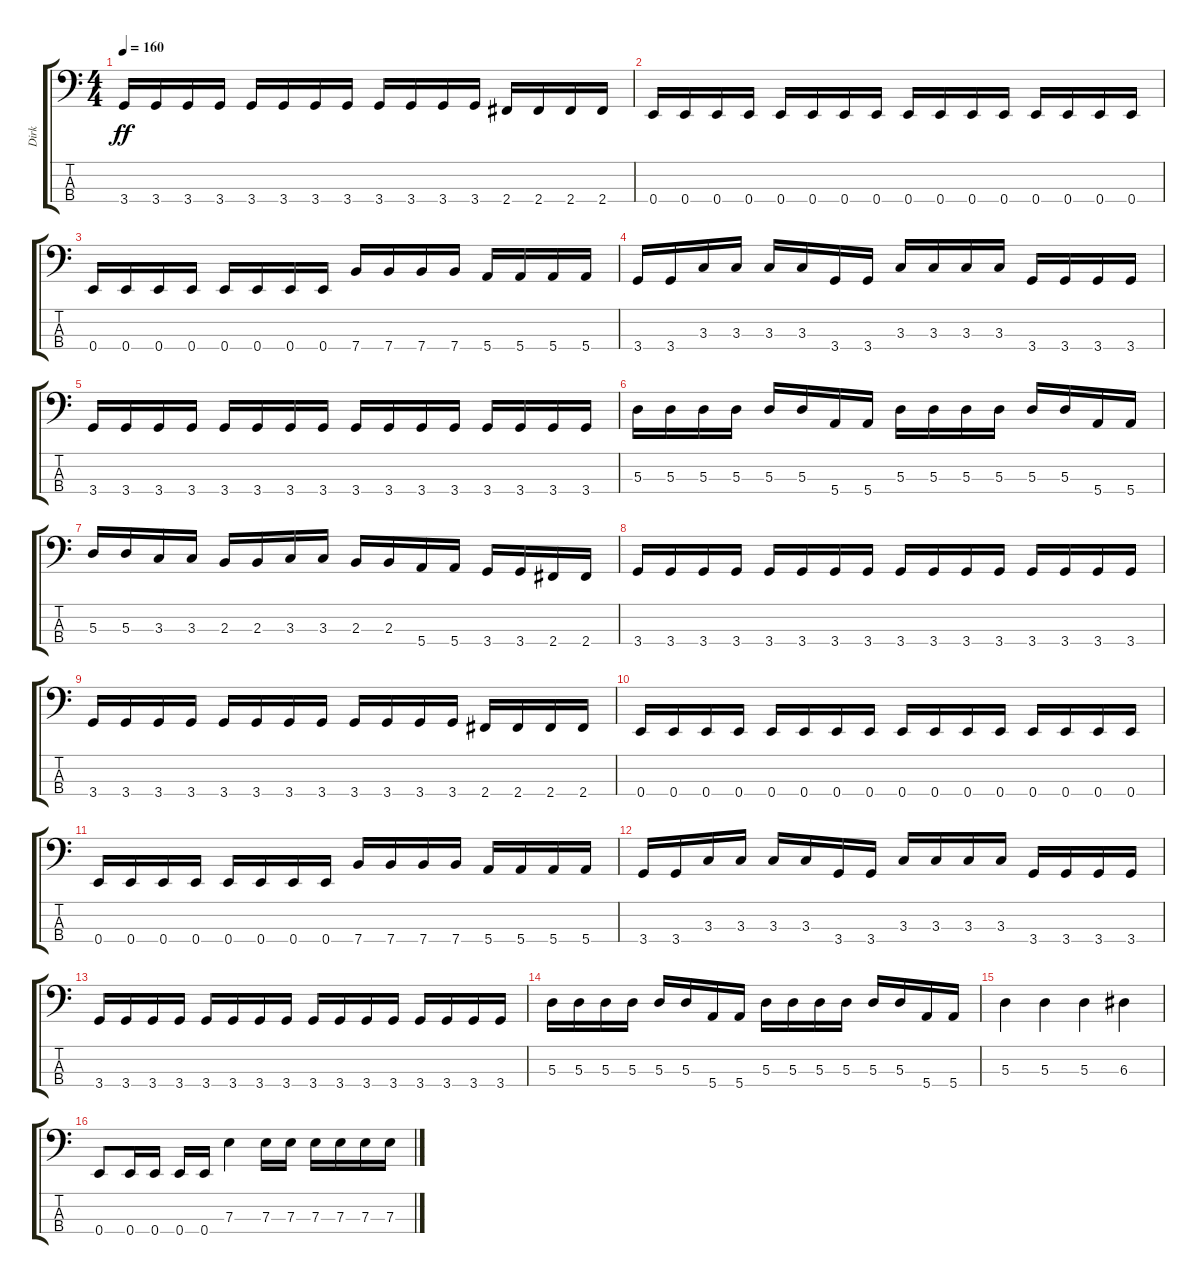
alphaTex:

\track ("Dirk" "Dirk") {instrument electricbasspick}
\staff {score tabs}
\tuning (G2 D2 A1 E1) {hide}
\ts (4 4)
\tempo 160
\clef f4
\ks c
3.4.16{dy ff} 3.4.16 3.4.16 3.4.16 3.4.16 3.4.16 3.4.16 3.4.16 3.4.16 3.4.16 3.4.16 3.4.16 2.4.16 2.4.16 2.4.16 2.4.16 |
0.4.16 0.4.16 0.4.16 0.4.16 0.4.16 0.4.16 0.4.16 0.4.16 0.4.16 0.4.16 0.4.16 0.4.16 0.4.16 0.4.16 0.4.16 0.4.16 |
0.4.16 0.4.16 0.4.16 0.4.16 0.4.16 0.4.16 0.4.16 0.4.16 7.4.16 7.4.16 7.4.16 7.4.16 5.4.16 5.4.16 5.4.16 5.4.16 |
3.4.16 3.4.16 3.3.16 3.3.16 3.3.16 3.3.16 3.4.16 3.4.16 3.3.16 3.3.16 3.3.16 3.3.16 3.4.16 3.4.16 3.4.16 3.4.16 |
3.4.16 3.4.16 3.4.16 3.4.16 3.4.16 3.4.16 3.4.16 3.4.16 3.4.16 3.4.16 3.4.16 3.4.16 3.4.16 3.4.16 3.4.16 3.4.16 |
5.3.16 5.3.16 5.3.16 5.3.16 5.3.16 5.3.16 5.4.16 5.4.16 5.3.16 5.3.16 5.3.16 5.3.16 5.3.16 5.3.16 5.4.16 5.4.16 |
5.3.16 5.3.16 3.3.16 3.3.16 2.3.16 2.3.16 3.3.16 3.3.16 2.3.16 2.3.16 5.4.16 5.4.16 3.4.16 3.4.16 2.4.16 2.4.16 |
3.4.16 3.4.16 3.4.16 3.4.16 3.4.16 3.4.16 3.4.16 3.4.16 3.4.16 3.4.16 3.4.16 3.4.16 3.4.16 3.4.16 3.4.16 3.4.16 |
3.4.16 3.4.16 3.4.16 3.4.16 3.4.16 3.4.16 3.4.16 3.4.16 3.4.16 3.4.16 3.4.16 3.4.16 2.4.16 2.4.16 2.4.16 2.4.16 |
0.4.16 0.4.16 0.4.16 0.4.16 0.4.16 0.4.16 0.4.16 0.4.16 0.4.16 0.4.16 0.4.16 0.4.16 0.4.16 0.4.16 0.4.16 0.4.16 |
0.4.16 0.4.16 0.4.16 0.4.16 0.4.16 0.4.16 0.4.16 0.4.16 7.4.16 7.4.16 7.4.16 7.4.16 5.4.16 5.4.16 5.4.16 5.4.16 |
3.4.16 3.4.16 3.3.16 3.3.16 3.3.16 3.3.16 3.4.16 3.4.16 3.3.16 3.3.16 3.3.16 3.3.16 3.4.16 3.4.16 3.4.16 3.4.16 |
3.4.16 3.4.16 3.4.16 3.4.16 3.4.16 3.4.16 3.4.16 3.4.16 3.4.16 3.4.16 3.4.16 3.4.16 3.4.16 3.4.16 3.4.16 3.4.16 |
5.3.16 5.3.16 5.3.16 5.3.16 5.3.16 5.3.16 5.4.16 5.4.16 5.3.16 5.3.16 5.3.16 5.3.16 5.3.16 5.3.16 5.4.16 5.4.16 |
5.3.4 5.3.4 5.3.4 6.3.4 |
0.4.8 0.4.16 0.4.16 0.4.16 0.4.16 7.3.4 7.3.16 7.3.16 7.3.16 7.3.16 7.3.16 7.3.16
